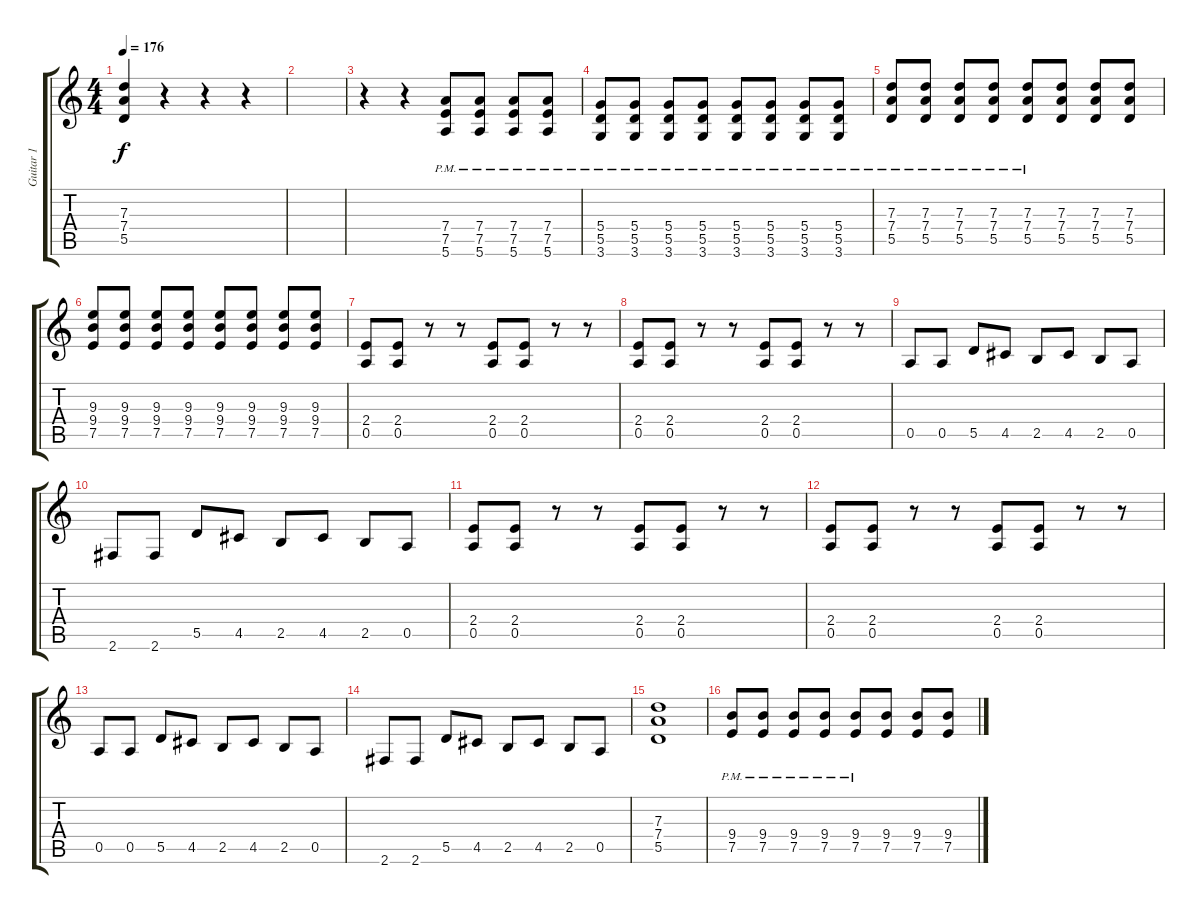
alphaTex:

\track ("Guitar 1" "Guitar 1") {instrument distortionguitar}
\staff {score tabs}
\tuning (E4 B3 G3 D3 A2 E2) {hide}
\ts (4 4)
\tempo 176
\clef g2
\ks c
(7.3 7.4 5.5).4{dy f} r.4 r.4 r.4 |
|
r.4 r.4 (7.4{pm} 7.5{pm} 5.6{pm}).8 (7.4{pm} 7.5{pm} 5.6{pm}).8 (7.4{pm} 7.5{pm} 5.6{pm}).8 (7.4{pm} 7.5{pm} 5.6{pm}).8 |
(5.4{pm} 5.5{pm} 3.6{pm}).8 (5.4{pm} 5.5{pm} 3.6{pm}).8 (5.4{pm} 5.5{pm} 3.6{pm}).8 (5.4{pm} 5.5{pm} 3.6{pm}).8 (5.4{pm} 5.5{pm} 3.6{pm}).8 (5.4{pm} 5.5{pm} 3.6{pm}).8 (5.4{pm} 5.5{pm} 3.6{pm}).8 (5.4{pm} 5.5{pm} 3.6{pm}).8 |
(7.3{pm} 7.4{pm} 5.5{pm}).8 (7.3{pm} 7.4{pm} 5.5{pm}).8 (7.3{pm} 7.4{pm} 5.5).8 (7.3{pm} 7.4 5.5).8 (7.3{pm} 7.4 5.5).8 (7.3 7.4 5.5).8 (7.3 7.4 5.5).8 (7.3 7.4 5.5).8 |
(9.3 9.4 7.5).8 (9.3 9.4 7.5).8 (9.3 9.4 7.5).8 (9.3 9.4 7.5).8 (9.3 9.4 7.5).8 (9.3 9.4 7.5).8 (9.3 9.4 7.5).8 (9.3 9.4 7.5).8 |
(2.4 0.5).8 (2.4 0.5).8 r.8 r.8 (2.4 0.5).8 (2.4 0.5).8 r.8 r.8 |
(2.4 0.5).8 (2.4 0.5).8 r.8 r.8 (2.4 0.5).8 (2.4 0.5).8 r.8 r.8 |
0.5.8 0.5.8 5.5.8 4.5.8 2.5.8 4.5.8 2.5.8 0.5.8 |
2.6.8 2.6.8 5.5.8 4.5.8 2.5.8 4.5.8 2.5.8 0.5.8 |
(2.4 0.5).8 (2.4 0.5).8 r.8 r.8 (2.4 0.5).8 (2.4 0.5).8 r.8 r.8 |
(2.4 0.5).8 (2.4 0.5).8 r.8 r.8 (2.4 0.5).8 (2.4 0.5).8 r.8 r.8 |
0.5.8 0.5.8 5.5.8 4.5.8 2.5.8 4.5.8 2.5.8 0.5.8 |
2.6.8 2.6.8 5.5.8 4.5.8 2.5.8 4.5.8 2.5.8 0.5.8 |
(7.3 7.4 5.5).1 |
(9.4{pm} 7.5{pm}).8 (9.4{pm} 7.5{pm}).8 (9.4{pm} 7.5).8 (9.4{pm} 7.5).8 (9.4{pm} 7.5).8 (9.4 7.5).8 (9.4 7.5).8 (9.4 7.5).8
